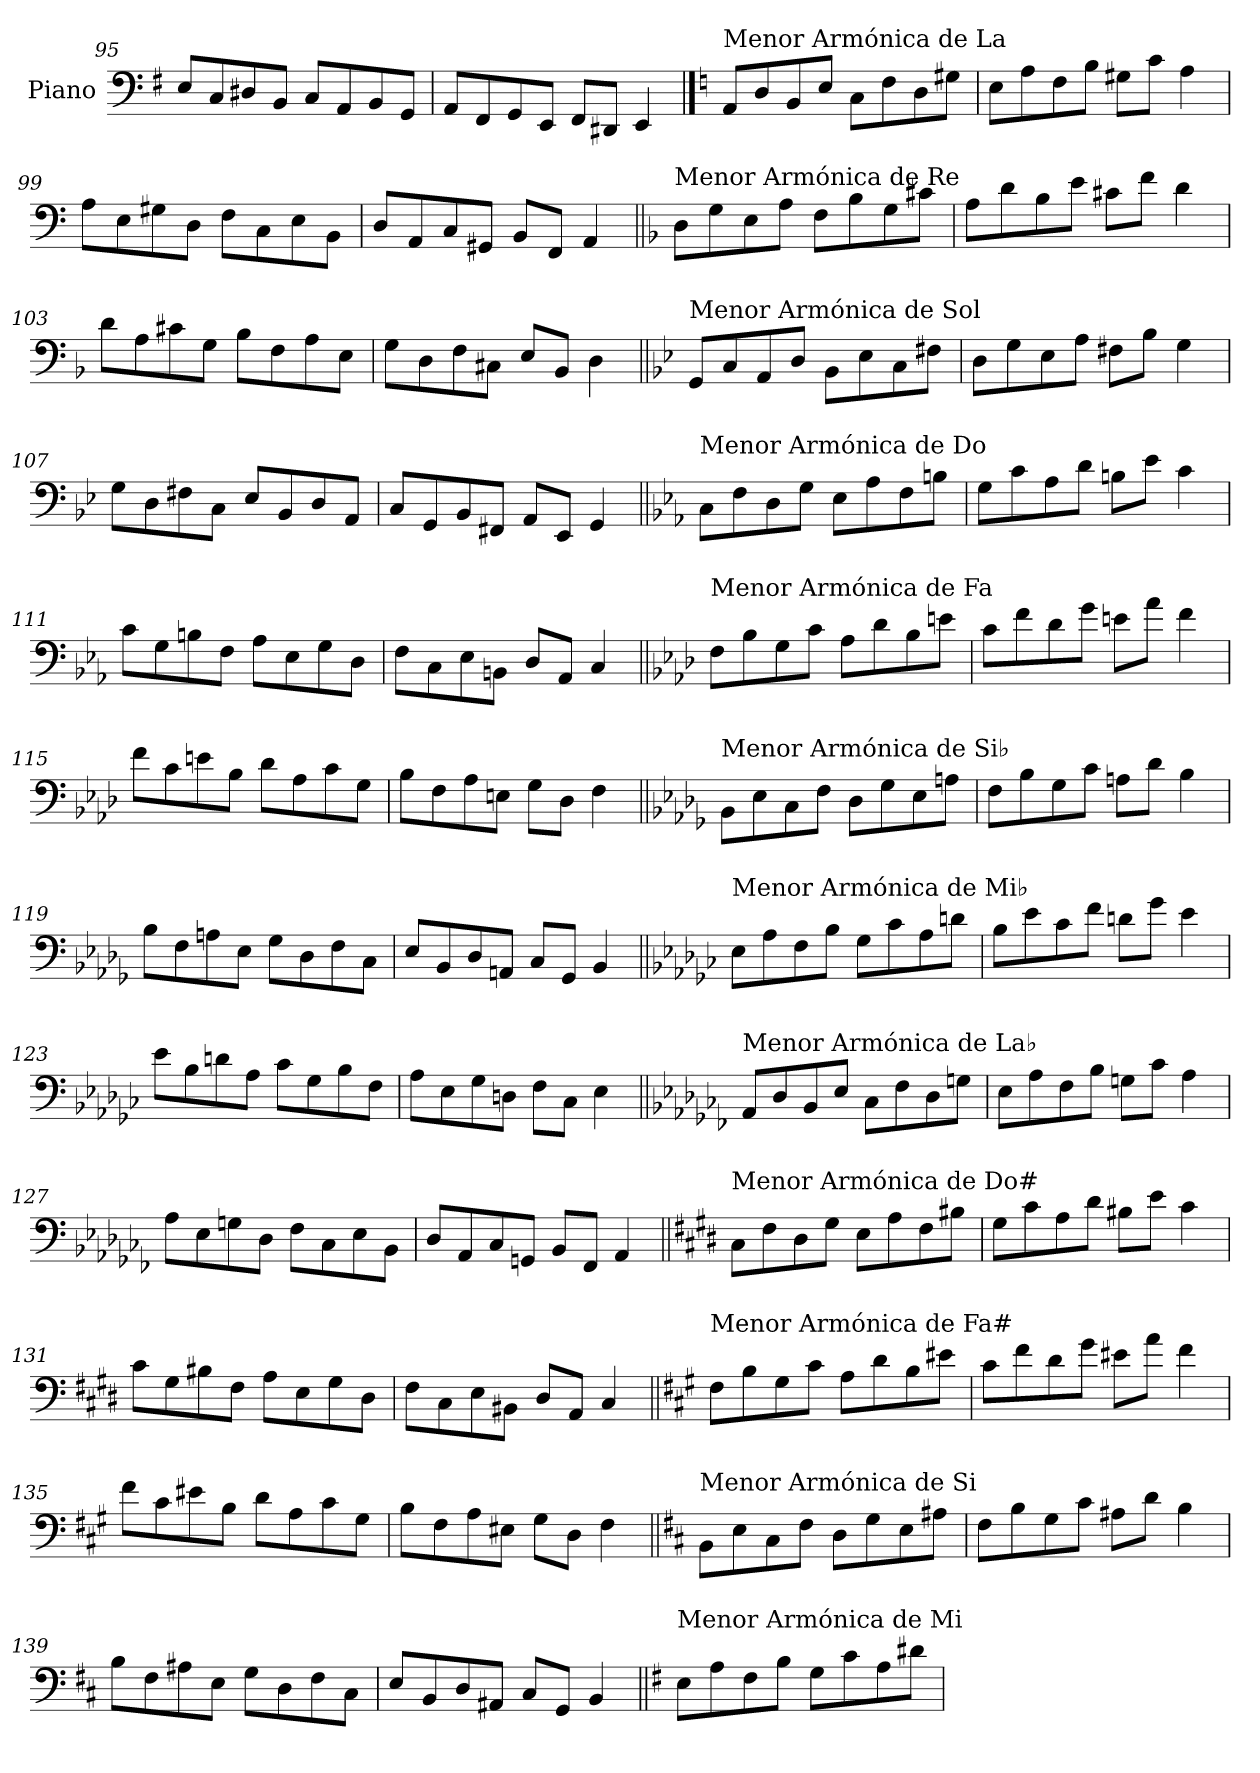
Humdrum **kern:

**kern
*part1
*staff1
*I"Piano
*I'Pno.
*clefF4
*k[f#]
=95
8E/L
8C/
8D#X/
8BB/J
8C/L
8AA/
8BB/
8GG/J
=96
8AA/L
8FF#/
8GG/
8EE/J
8FF#/L
8DD#X/J
4EE/
!!LO:PB:g=z
==97
*k[]
!LO:TX:a:t=Menor Armónica de La
8AA/L
8D/
8BB/
8E/J
8C\L
8F\
8D\
8G#X\J
=98
8E\L
8A\
8F\
8B\J
8G#X\L
8c\J
4A\
=99
8A\L
8E\
8G#X\
8D\J
8F\L
8C\
8E\
8BB\J
=100
8D/L
8AA/
8C/
8GG#X/J
8BB/L
8FF/J
4AA/
!!LO:LB:g=z
=101||
*k[b-]
!LO:TX:a:t=Menor Armónica de Re
8D\L
8G\
8E\
8A\J
8F\L
8B-\
8G\
8c#X\J
=102
8A\L
8d\
8B-\
8e\J
8c#X\L
8f\J
4d\
=103
8d\L
8A\
8c#X\
8G\J
8B-\L
8F\
8A\
8E\J
=104
8G\L
8D\
8F\
8C#X\J
8E/L
8BB-/J
4D\
!!LO:LB:g=z
=105||
*k[b-e-]
!LO:TX:a:t=Menor Armónica de Sol
8GG/L
8C/
8AA/
8D/J
8BB-\L
8E-\
8C\
8F#X\J
=106
8D\L
8G\
8E-\
8A\J
8F#X\L
8B-\J
4G\
=107
8G\L
8D\
8F#X\
8C\J
8E-/L
8BB-/
8D/
8AA/J
=108
8C/L
8GG/
8BB-/
8FF#X/J
8AA/L
8EE-/J
4GG/
!!LO:LB:g=z
=109||
*k[b-e-a-]
!LO:TX:a:t=Menor Armónica de Do
8C\L
8F\
8D\
8G\J
8E-\L
8A-\
8F\
8Bn\J
=110
8G\L
8c\
8A-\
8d\J
8Bn\L
8e-\J
4c\
=111
8c\L
8G\
8Bn\
8F\J
8A-\L
8E-\
8G\
8D\J
=112
8F\L
8C\
8E-\
8BBn\J
8D/L
8AA-/J
4C/
!!LO:LB:g=z
=113||
*k[b-e-a-d-]
!LO:TX:a:t=Menor Armónica de Fa
8F\L
8B-\
8G\
8c\J
8A-\L
8d-\
8B-\
8en\J
=114
8c\L
8f\
8d-\
8g\J
8en\L
8a-\J
4f\
=115
8f\L
8c\
8en\
8B-\J
8d-\L
8A-\
8c\
8G\J
=116
8B-\L
8F\
8A-\
8En\J
8G\L
8D-\J
4F\
!!LO:LB:g=z
=117||
*k[b-e-a-d-g-]
!LO:TX:a:t=Menor Armónica de Si♭
8BB-\L
8E-\
8C\
8F\J
8D-\L
8G-\
8E-\
8An\J
=118
8F\L
8B-\
8G-\
8c\J
8An\L
8d-\J
4B-\
=119
8B-\L
8F\
8An\
8E-\J
8G-\L
8D-\
8F\
8C\J
=120
8E-/L
8BB-/
8D-/
8AAn/J
8C/L
8GG-/J
4BB-/
!!LO:LB:g=z
=121||
*k[b-e-a-d-g-c-]
!LO:TX:a:t=Menor Armónica de Mi♭
8E-\L
8A-\
8F\
8B-\J
8G-\L
8c-\
8A-\
8dn\J
=122
8B-\L
8e-\
8c-\
8f\J
8dn\L
8g-\J
4e-\
=123
8e-\L
8B-\
8dn\
8A-\J
8c-\L
8G-\
8B-\
8F\J
=124
8A-\L
8E-\
8G-\
8Dn\J
8F\L
8C-\J
4E-\
!!LO:LB:g=z
=125||
*k[b-e-a-d-g-c-f-]
!LO:TX:a:t=Menor Armónica de La♭
8AA-/L
8D-/
8BB-/
8E-/J
8C-\L
8F-\
8D-\
8Gn\J
=126
8E-\L
8A-\
8F-\
8B-\J
8Gn\L
8c-\J
4A-\
=127
8A-\L
8E-\
8Gn\
8D-\J
8F-\L
8C-\
8E-\
8BB-\J
=128
8D-/L
8AA-/
8C-/
8GGn/J
8BB-/L
8FF-/J
4AA-/
!!LO:LB:g=z
=129||
*k[f#c#g#d#]
!LO:TX:a:t=Menor Armónica de Do#
8C#\L
8F#\
8D#\
8G#\J
8E\L
8A\
8F#\
8B#X\J
=130
8G#\L
8c#\
8A\
8d#\J
8B#X\L
8e\J
4c#\
=131
8c#\L
8G#\
8B#X\
8F#\J
8A\L
8E\
8G#\
8D#\J
=132
8F#\L
8C#\
8E\
8BB#X\J
8D#/L
8AA/J
4C#/
!!LO:LB:g=z
=133||
*k[f#c#g#]
!LO:TX:a:t=Menor Armónica de Fa#
8F#\L
8B\
8G#\
8c#\J
8A\L
8d\
8B\
8e#X\J
=134
8c#\L
8f#\
8d\
8g#\J
8e#X\L
8a\J
4f#\
=135
8f#\L
8c#\
8e#X\
8B\J
8d\L
8A\
8c#\
8G#\J
=136
8B\L
8F#\
8A\
8E#X\J
8G#\L
8D\J
4F#\
!!LO:LB:g=z
=137||
*k[f#c#]
!LO:TX:a:t=Menor Armónica de Si
8BB\L
8E\
8C#\
8F#\J
8D\L
8G\
8E\
8A#X\J
=138
8F#\L
8B\
8G\
8c#\J
8A#X\L
8d\J
4B\
=139
8B\L
8F#\
8A#X\
8E\J
8G\L
8D\
8F#\
8C#\J
=140
8E/L
8BB/
8D/
8AA#X/J
8C#/L
8GG/J
4BB/
!!LO:LB:g=z
=141||
*k[f#]
!LO:TX:a:t=Menor Armónica de Mi
8E\L
8A\
8F#\
8B\J
8G\L
8c\
8A\
8d#X\J
=
*-
